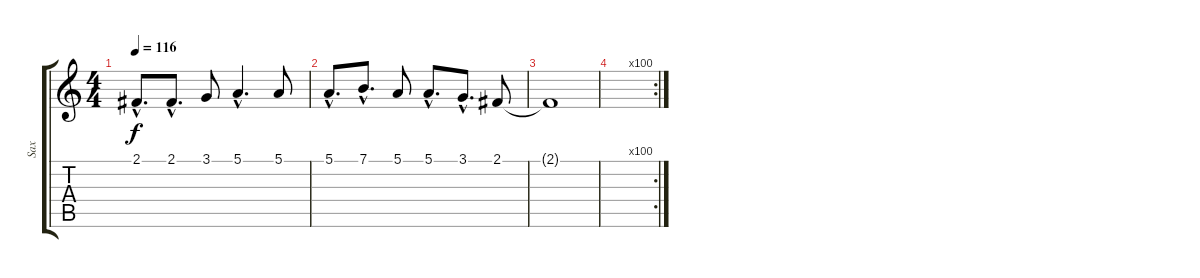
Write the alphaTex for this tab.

\track ("Sax" "Sax") {instrument altosax}
\staff {score tabs}
\tuning (E4 B3 G3 D3 A2 E2) {hide}
\ts (4 4)
\tempo 116
\clef g2
\ks c
2.1{hac}.8{d dy f} 2.1{hac}.8{d} 3.1.8 5.1{hac}.4{d} 5.1.8 |
5.1{hac}.8{d} 7.1{hac}.8{d} 5.1.8 5.1{hac}.8{d} 3.1{hac}.8{d} 2.1.8 |
2.1{t}.1 |
\rc 100
